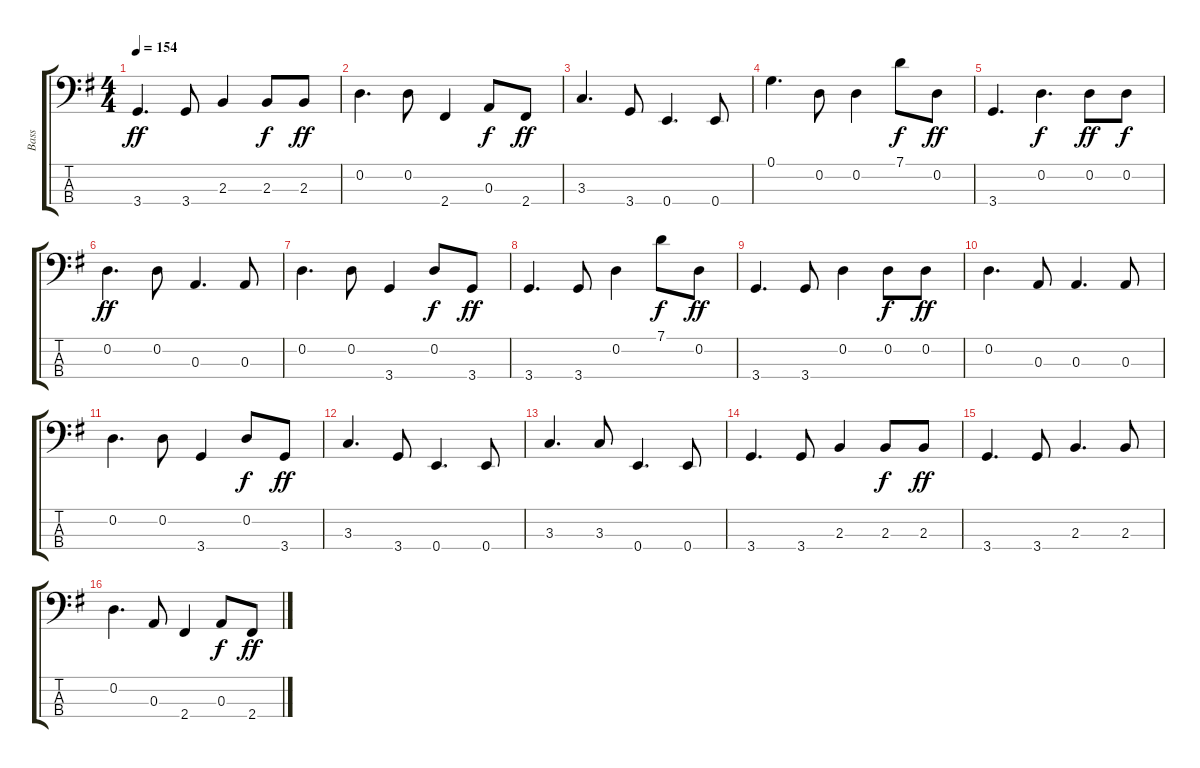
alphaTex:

\track ("Bass" "Bass") {instrument electricbassfinger}
\staff {score tabs}
\tuning (G2 D2 A1 E1) {hide}
\ts (4 4)
\tempo 154
\clef f4
\ks g
3.4.4{d dy ff} 3.4.8 2.3.4 2.3.8{dy f} 2.3.8{dy ff} |
0.2.4{d} 0.2.8 2.4.4 0.3.8{dy f} 2.4.8{dy ff} |
3.3.4{d} 3.4.8 0.4.4{d} 0.4.8 |
0.1.4{d} 0.2.8 0.2.4 7.1.8{dy f} 0.2.8{dy ff} |
3.4.4{d} 0.2.4{d dy f} 0.2.8{dy ff} 0.2.8{dy f} |
0.2.4{d dy ff} 0.2.8 0.3.4{d} 0.3.8 |
0.2.4{d} 0.2.8 3.4.4 0.2.8{dy f} 3.4.8{dy ff} |
3.4.4{d} 3.4.8 0.2.4 7.1.8{dy f} 0.2.8{dy ff} |
3.4.4{d} 3.4.8 0.2.4 0.2.8{dy f} 0.2.8{dy ff} |
0.2.4{d} 0.3.8 0.3.4{d} 0.3.8 |
0.2.4{d} 0.2.8 3.4.4 0.2.8{dy f} 3.4.8{dy ff} |
3.3.4{d} 3.4.8 0.4.4{d} 0.4.8 |
3.3.4{d} 3.3.8 0.4.4{d} 0.4.8 |
3.4.4{d} 3.4.8 2.3.4 2.3.8{dy f} 2.3.8{dy ff} |
3.4.4{d} 3.4.8 2.3.4{d} 2.3.8 |
0.2.4{d} 0.3.8 2.4.4 0.3.8{dy f} 2.4.8{dy ff}
